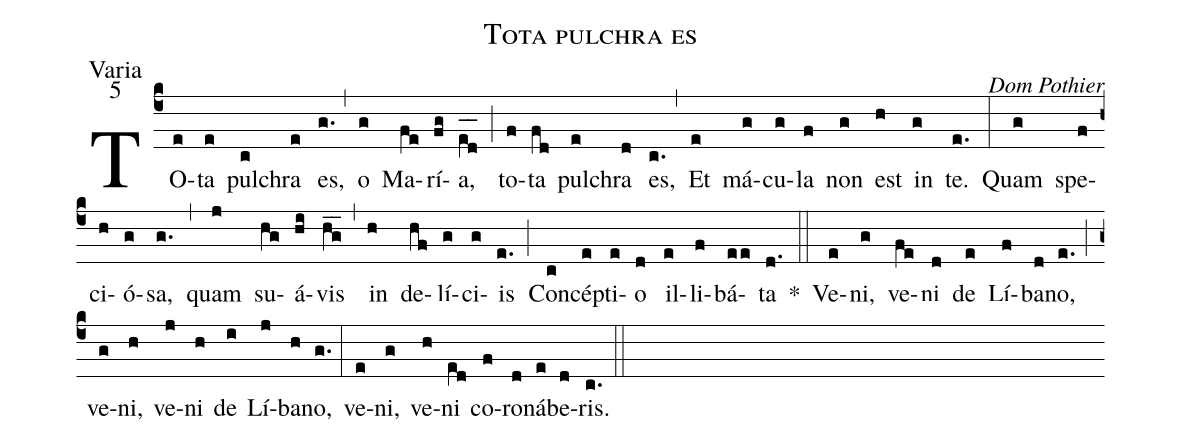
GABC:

name:Tota pulchra es;
office-part:Varia;
mode:5;
commentary:Dom Pothier;
%%
(c4) TO(e)ta(e) pul(c)chra(e) es,(g.) (,) o(g) Ma(fe)rí(fg)a,(e_[oh:h][ll:1]d_[oh:h]) (;) to(f)ta(fd) pul(e)chra(d) es,(c.) (,) Et(e) má(g)cu(g)la(f) non(g) est(h) in(g) te.(e.) (:) Quam(g) spe(f)ci(h)ó(g)sa,(g.) (,) quam(j) su(hg)á(hi)vis(hg__) (,) in(h) de(hf)lí(g)ci(g)is(e.) (;) Con(c)cé(e)pti(e)o(d) il(e)li(f)bá(ee)ta(d.) *(::) Ve(e)ni,(g) ve(fe)ni(d) de(e) Lí(f)ba(d)no,(e.) (;) ve(g)ni,(h) ve(j)ni(h) de(i) Lí(j)ba(h)no,(g.) (:) ve(e)ni,(g) ve(h)ni(e[ll:1]d) co(f)ro(d)ná(e)be(d)ris.(c.) (::)
